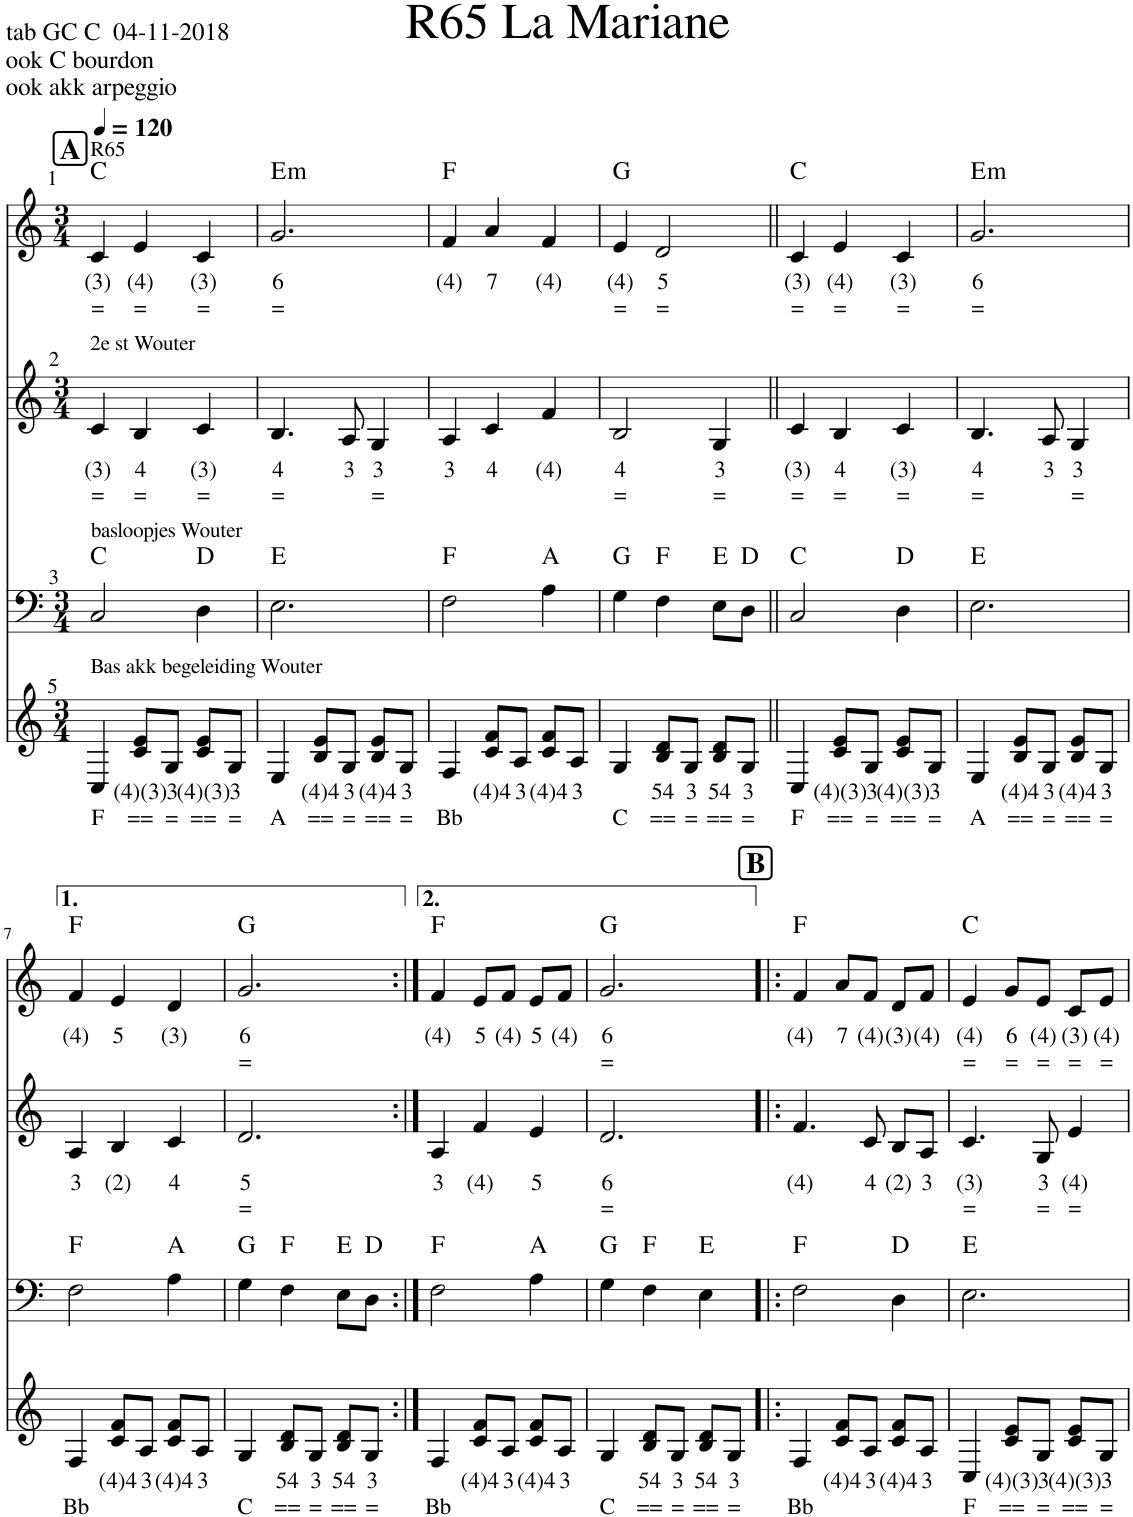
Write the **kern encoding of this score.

**kern	**kern	**text	**text	**kern	**kern	**kern	**text	**text	**kern	**text	**text	**harte
*part6	*part5	*part5	*part5	*part4	*part3	*part2	*part2	*part2	*part1	*part1	*part1	*part1
*staff6	*staff5	*staff5	*staff5	*staff4	*staff3	*staff2	*staff2	*staff2	*staff1	*staff1	*staff1	*
*I"Stem	*I"Stem	*	*	*I"Stem	*I"Stem	*I"Stem	*	*	*I"Stem	*	*	*
*stria5	*	*	*	*stria5	*	*	*	*	*	*	*	*
*clefG2	*clefG2	*	*	*clefF4	*clefF4	*clefG2	*	*	*clefG2	*	*	*
*k[]	*k[]	*	*	*k[]	*k[]	*k[]	*	*	*k[]	*	*	*
*M3/4	*M3/4	*	*	*M3/4	*M3/4	*M3/4	*	*	*M3/4	*	*	*
*MM120	*MM120	*	*	*MM120	*MM120	*MM120	*	*	*MM120	*	*	*
!!LO:REH:place=s1:a:B:cj:fs=14:t=A
=1	=1	=1	=1	=1	=1	=1	=1	=1	=1	=1	=1	=1
!	!	!	!	!	!	!	!	!	!LO:TX:a:t=R65	!	!	!
!	!	!	!	!	!	!	!	!	!LO:TX:a:t=1	!	!	!
!	!	!	!	!	!	!LO:TX:a:t=2e st Wouter	!	!	!	!	!	!
!	!	!	!	!	!	!LO:TX:a:t=2	!	!	!	!	!	!
!	!	!	!	!	!LO:TX:a:t=basloopjes Wouter	!	!	!	!	!	!	!
!	!	!	!	!	!LO:TX:a:t=3	!	!	!	!	!	!	!
!	!	!	!	!LO:TX:a:t=C bourdon Wouter	!	!	!	!	!	!	!	!
!	!	!	!	!LO:TX:a:t=4	!	!	!	!	!	!	!	!
!	!LO:TX:a:t=Bas akk begeleiding Wouter	!	!	!	!	!	!	!	!	!	!	!
!	!LO:TX:a:t=5	!	!	!	!	!	!	!	!	!	!	!
!LO:TX:a:t=ARPEGGIO	!	!	!	!	!	!	!	!	!	!	!	!
!LO:TX:a:t=6	!	!	!	!	!	!	!	!	!	!	!	!
!	!	!	!LO:LY:b	!	!	!	!LO:LY:b	!LO:LY:b	!	!LO:LY:b	!LO:LY:b	!
8g/L	4C/	.	F	[2.GG	2C/	4c/	(3)	=	4c/	(3)	=	C:maj
8e/J	.	.	.	.	.	.	.	.	.	.	.	.
!	!	!LO:LY:b	!LO:LY:b	!	!	!	!LO:LY:b	!LO:LY:b	!	!LO:LY:b	!LO:LY:b	!
8c/L	8c/ 8e/L	(4)(3)	==	.	.	4B/	4	=	4e/	(4)	=	.
!	!	!LO:LY:b	!LO:LY:b	!	!	!	!	!	!	!	!	!
8g/J	8G/J	3	=	.	.	.	.	.	.	.	.	.
!	!	!LO:LY:b	!LO:LY:b	!	!	!	!LO:LY:b	!LO:LY:b	!	!LO:LY:b	!LO:LY:b	!
8e/L	8c/ 8e/L	(4)(3)	==	.	4D\	4c/	(3)	=	4c/	(3)	=	.
!	!	!LO:LY:b	!LO:LY:b	!	!	!	!	!	!	!	!	!
8c/J	8G/J	3	=	.	.	.	.	.	.	.	.	.
=2	=2	=2	=2	=2	=2	=2	=2	=2	=2	=2	=2	=2
!	!	!	!LO:LY:b	!	!	!	!LO:LY:b	!LO:LY:b	!	!LO:LY:b	!LO:LY:b	!LO:H:kt=m
8e/L	4E/	.	A	2.GG_	2.E\	4.B/	4	=	2.g/	6	=	E:min
8B/J	.	.	.	.	.	.	.	.	.	.	.	.
!	!	!LO:LY:b	!LO:LY:b	!	!	!	!	!	!	!	!	!
8G/L	8B/ 8e/L	(4)4	==	.	.	.	.	.	.	.	.	.
!	!	!LO:LY:b	!LO:LY:b	!	!	!	!LO:LY:b	!	!	!	!	!
8e/J	8G/J	3	=	.	.	8A/	3	.	.	.	.	.
!	!	!LO:LY:b	!LO:LY:b	!	!	!	!LO:LY:b	!LO:LY:b	!	!	!	!
8B/L	8B/ 8e/L	(4)4	==	.	.	4G/	3	=	.	.	.	.
!	!	!LO:LY:b	!LO:LY:b	!	!	!	!	!	!	!	!	!
8G/J	8G/J	3	=	.	.	.	.	.	.	.	.	.
=3	=3	=3	=3	=3	=3	=3	=3	=3	=3	=3	=3	=3
!	!	!	!LO:LY:b	!	!	!	!LO:LY:b	!	!	!LO:LY:b	!	!
8f/L	4F/	.	Bb	2.GG_	2F\	4A/	3	.	4f/	(4)	.	F:maj
8c/J	.	.	.	.	.	.	.	.	.	.	.	.
!	!	!LO:LY:b	!	!	!	!	!LO:LY:b	!	!	!LO:LY:b	!	!
8A/L	8c/ 8f/L	(4)4	.	.	.	4c/	4	.	4a/	7	.	.
!	!	!LO:LY:b	!	!	!	!	!	!	!	!	!	!
8f/J	8A/J	3	.	.	.	.	.	.	.	.	.	.
!	!	!LO:LY:b	!	!	!	!	!LO:LY:b	!	!	!LO:LY:b	!	!
8c/L	8c/ 8f/L	(4)4	.	.	4A\	4f/	(4)	.	4f/	(4)	.	.
!	!	!LO:LY:b	!	!	!	!	!	!	!	!	!	!
8A/J	8A/J	3	.	.	.	.	.	.	.	.	.	.
=4	=4	=4	=4	=4	=4	=4	=4	=4	=4	=4	=4	=4
!	!	!	!LO:LY:b	!	!	!	!LO:LY:b	!LO:LY:b	!	!LO:LY:b	!LO:LY:b	!
8f/L	4G/	.	C	2.GG_	4G\	2B/	4	=	4e/	(4)	=	G:maj
8d/J	.	.	.	.	.	.	.	.	.	.	.	.
!	!	!LO:LY:b	!LO:LY:b	!	!	!	!	!	!	!LO:LY:b	!LO:LY:b	!
8B/L	8B/ 8d/L	54	==	.	4F\	.	.	.	2d/	5	=	.
!	!	!LO:LY:b	!LO:LY:b	!	!	!	!	!	!	!	!	!
8f/J	8G/J	3	=	.	.	.	.	.	.	.	.	.
!	!	!LO:LY:b	!LO:LY:b	!	!	!	!LO:LY:b	!LO:LY:b	!	!	!	!
8d/L	8B/ 8d/L	54	==	.	8E\L	4G/	3	=	.	.	.	.
!	!	!LO:LY:b	!LO:LY:b	!	!	!	!	!	!	!	!	!
8B/J	8G/J	3	=	.	8D\J	.	.	.	.	.	.	.
=5||	=5||	=5||	=5||	=5||	=5||	=5||	=5||	=5||	=5||	=5||	=5||	=5||
!	!	!	!LO:LY:b	!	!	!	!LO:LY:b	!LO:LY:b	!	!LO:LY:b	!LO:LY:b	!
8g/L	4C/	.	F	2.GG_	2C/	4c/	(3)	=	4c/	(3)	=	C:maj
8e/J	.	.	.	.	.	.	.	.	.	.	.	.
!	!	!LO:LY:b	!LO:LY:b	!	!	!	!LO:LY:b	!LO:LY:b	!	!LO:LY:b	!LO:LY:b	!
8c/L	8c/ 8e/L	(4)(3)	==	.	.	4B/	4	=	4e/	(4)	=	.
!	!	!LO:LY:b	!LO:LY:b	!	!	!	!	!	!	!	!	!
8g/J	8G/J	3	=	.	.	.	.	.	.	.	.	.
!	!	!LO:LY:b	!LO:LY:b	!	!	!	!LO:LY:b	!LO:LY:b	!	!LO:LY:b	!LO:LY:b	!
8e/L	8c/ 8e/L	(4)(3)	==	.	4D\	4c/	(3)	=	4c/	(3)	=	.
!	!	!LO:LY:b	!LO:LY:b	!	!	!	!	!	!	!	!	!
8c/J	8G/J	3	=	.	.	.	.	.	.	.	.	.
=6	=6	=6	=6	=6	=6	=6	=6	=6	=6	=6	=6	=6
!	!	!	!LO:LY:b	!	!	!	!LO:LY:b	!LO:LY:b	!	!LO:LY:b	!LO:LY:b	!LO:H:kt=m
8e/L	4E/	.	A	2.GG_	2.E\	4.B/	4	=	2.g/	6	=	E:min
8B/J	.	.	.	.	.	.	.	.	.	.	.	.
!	!	!LO:LY:b	!LO:LY:b	!	!	!	!	!	!	!	!	!
8G/L	8B/ 8e/L	(4)4	==	.	.	.	.	.	.	.	.	.
!	!	!LO:LY:b	!LO:LY:b	!	!	!	!LO:LY:b	!	!	!	!	!
8e/J	8G/J	3	=	.	.	8A/	3	.	.	.	.	.
!	!	!LO:LY:b	!LO:LY:b	!	!	!	!LO:LY:b	!LO:LY:b	!	!	!	!
8B/L	8B/ 8e/L	(4)4	==	.	.	4G/	3	=	.	.	.	.
!	!	!LO:LY:b	!LO:LY:b	!	!	!	!	!	!	!	!	!
8G/J	8G/J	3	=	.	.	.	.	.	.	.	.	.
!!LO:LB:g=z
=7	=7	=7	=7	=7	=7	=7	=7	=7	=7	=7	=7	=7
!	!	!	!LO:LY:b	!	!	!	!LO:LY:b	!	!	!LO:LY:b	!	!
4d	4F/	.	Bb	2.GG_	2F\	4A/	3	.	4f/	(4)	.	F:maj
!	!	!LO:LY:b	!	!	!	!	!LO:LY:b	!	!	!LO:LY:b	!	!
4c	8c/ 8f/L	(4)4	.	.	.	4B/	(2)	.	4e/	5	.	.
!	!	!LO:LY:b	!	!	!	!	!	!	!	!	!	!
.	8A/J	3	.	.	.	.	.	.	.	.	.	.
!	!	!LO:LY:b	!	!	!	!	!LO:LY:b	!	!	!LO:LY:b	!	!
4B	8c/ 8f/L	(4)4	.	.	4A\	4c/	4	.	4d/	(3)	.	.
!	!	!LO:LY:b	!	!	!	!	!	!	!	!	!	!
.	8A/J	3	.	.	.	.	.	.	.	.	.	.
=8	=8	=8	=8	=8	=8	=8	=8	=8	=8	=8	=8	=8
!	!	!	!LO:LY:b	!	!	!	!LO:LY:b	!LO:LY:b	!	!LO:LY:b	!LO:LY:b	!
2.d	4G/	.	C	2.GG]	4G\	2.d/	5	=	2.g/	6	=	G:maj
!	!	!LO:LY:b	!LO:LY:b	!	!	!	!	!	!	!	!	!
.	8B/ 8d/L	54	==	.	4F\	.	.	.	.	.	.	.
!	!	!LO:LY:b	!LO:LY:b	!	!	!	!	!	!	!	!	!
.	8G/J	3	=	.	.	.	.	.	.	.	.	.
!	!	!LO:LY:b	!LO:LY:b	!	!	!	!	!	!	!	!	!
.	8B/ 8d/L	54	==	.	8E\L	.	.	.	.	.	.	.
!	!	!LO:LY:b	!LO:LY:b	!	!	!	!	!	!	!	!	!
.	8G/J	3	=	.	8D\J	.	.	.	.	.	.	.
=9:|!	=9:|!	=9:|!	=9:|!	=9:|!	=9:|!	=9:|!	=9:|!	=9:|!	=9:|!	=9:|!	=9:|!	=9:|!
!	!	!	!LO:LY:b	!	!	!	!LO:LY:b	!	!	!LO:LY:b	!	!
4A	4F/	.	Bb	[2.GG	2F\	4A/	3	.	4f/	(4)	.	F:maj
!	!	!LO:LY:b	!	!	!	!	!LO:LY:b	!	!	!LO:LY:b	!	!
8c/L	8c/ 8f/L	(4)4	.	.	.	4f/	(4)	.	8e/L	5	.	.
!	!	!LO:LY:b	!	!	!	!	!	!	!	!LO:LY:b	!	!
8B/J	8A/J	3	.	.	.	.	.	.	8f/J	(4)	.	.
!	!	!LO:LY:b	!	!	!	!	!LO:LY:b	!	!	!LO:LY:b	!	!
8c/L	8c/ 8f/L	(4)4	.	.	4A\	4e/	5	.	8e/L	5	.	.
!	!	!LO:LY:b	!	!	!	!	!	!	!	!LO:LY:b	!	!
8d/J	8A/J	3	.	.	.	.	.	.	8f/J	(4)	.	.
=10	=10	=10	=10	=10	=10	=10	=10	=10	=10	=10	=10	=10
!	!	!	!LO:LY:b	!	!	!	!LO:LY:b	!LO:LY:b	!	!LO:LY:b	!LO:LY:b	!
2.d	4G/	.	C	2.GG_	4G\	2.d/	6	=	2.g/	6	=	G:maj
!	!	!LO:LY:b	!LO:LY:b	!	!	!	!	!	!	!	!	!
.	8B/ 8d/L	54	==	.	4F\	.	.	.	.	.	.	.
!	!	!LO:LY:b	!LO:LY:b	!	!	!	!	!	!	!	!	!
.	8G/J	3	=	.	.	.	.	.	.	.	.	.
!	!	!LO:LY:b	!LO:LY:b	!	!	!	!	!	!	!	!	!
.	8B/ 8d/L	54	==	.	4E\	.	.	.	.	.	.	.
!	!	!LO:LY:b	!LO:LY:b	!	!	!	!	!	!	!	!	!
.	8G/J	3	=	.	.	.	.	.	.	.	.	.
!!LO:REH:place=s1:a:B:cj:fs=14:t=B
=11!|:	=11!|:	=11!|:	=11!|:	=11!|:	=11!|:	=11!|:	=11!|:	=11!|:	=11!|:	=11!|:	=11!|:	=11!|:
!	!	!	!LO:LY:b	!	!	!	!LO:LY:b	!	!	!LO:LY:b	!	!
8f/L	4F/	.	Bb	2.GG_	2F\	4.f/	(4)	.	4f/	(4)	.	F:maj
8c/J	.	.	.	.	.	.	.	.	.	.	.	.
!	!	!LO:LY:b	!	!	!	!	!	!	!	!LO:LY:b	!	!
8A/L	8c/ 8f/L	(4)4	.	.	.	.	.	.	8a/L	7	.	.
!	!	!LO:LY:b	!	!	!	!	!LO:LY:b	!	!	!LO:LY:b	!	!
8f/J	8A/J	3	.	.	.	8c/	4	.	8f/J	(4)	.	.
!	!	!LO:LY:b	!	!	!	!	!LO:LY:b	!	!	!LO:LY:b	!	!
8c/L	8c/ 8f/L	(4)4	.	.	4D\	8B/L	(2)	.	8d/L	(3)	.	.
!	!	!LO:LY:b	!	!	!	!	!LO:LY:b	!	!	!LO:LY:b	!	!
8A/J	8A/J	3	.	.	.	8A/J	3	.	8f/J	(4)	.	.
=12	=12	=12	=12	=12	=12	=12	=12	=12	=12	=12	=12	=12
!	!	!	!LO:LY:b	!	!	!	!LO:LY:b	!LO:LY:b	!	!LO:LY:b	!LO:LY:b	!
8g/L	4C/	.	F	2.GG_	2.E\	4.c/	(3)	=	4e/	(4)	=	C:maj
8e/J	.	.	.	.	.	.	.	.	.	.	.	.
!	!	!LO:LY:b	!LO:LY:b	!	!	!	!	!	!	!LO:LY:b	!LO:LY:b	!
8c/L	8c/ 8e/L	(4)(3)	==	.	.	.	.	.	8g/L	6	=	.
!	!	!LO:LY:b	!LO:LY:b	!	!	!	!LO:LY:b	!LO:LY:b	!	!LO:LY:b	!LO:LY:b	!
8g/J	8G/J	3	=	.	.	8G/	3	=	8e/J	(4)	=	.
!	!	!LO:LY:b	!LO:LY:b	!	!	!	!LO:LY:b	!LO:LY:b	!	!LO:LY:b	!LO:LY:b	!
8e/L	8c/ 8e/L	(4)(3)	==	.	.	4e/	(4)	=	8c/L	(3)	=	.
!	!	!LO:LY:b	!LO:LY:b	!	!	!	!	!	!	!LO:LY:b	!LO:LY:b	!
8c/J	8G/J	3	=	.	.	.	.	.	8e/J	(4)	=	.
=	=	=	=	=	=	=	=	=	=	=	=	=
*-	*-	*-	*-	*-	*-	*-	*-	*-	*-	*-	*-	*-
